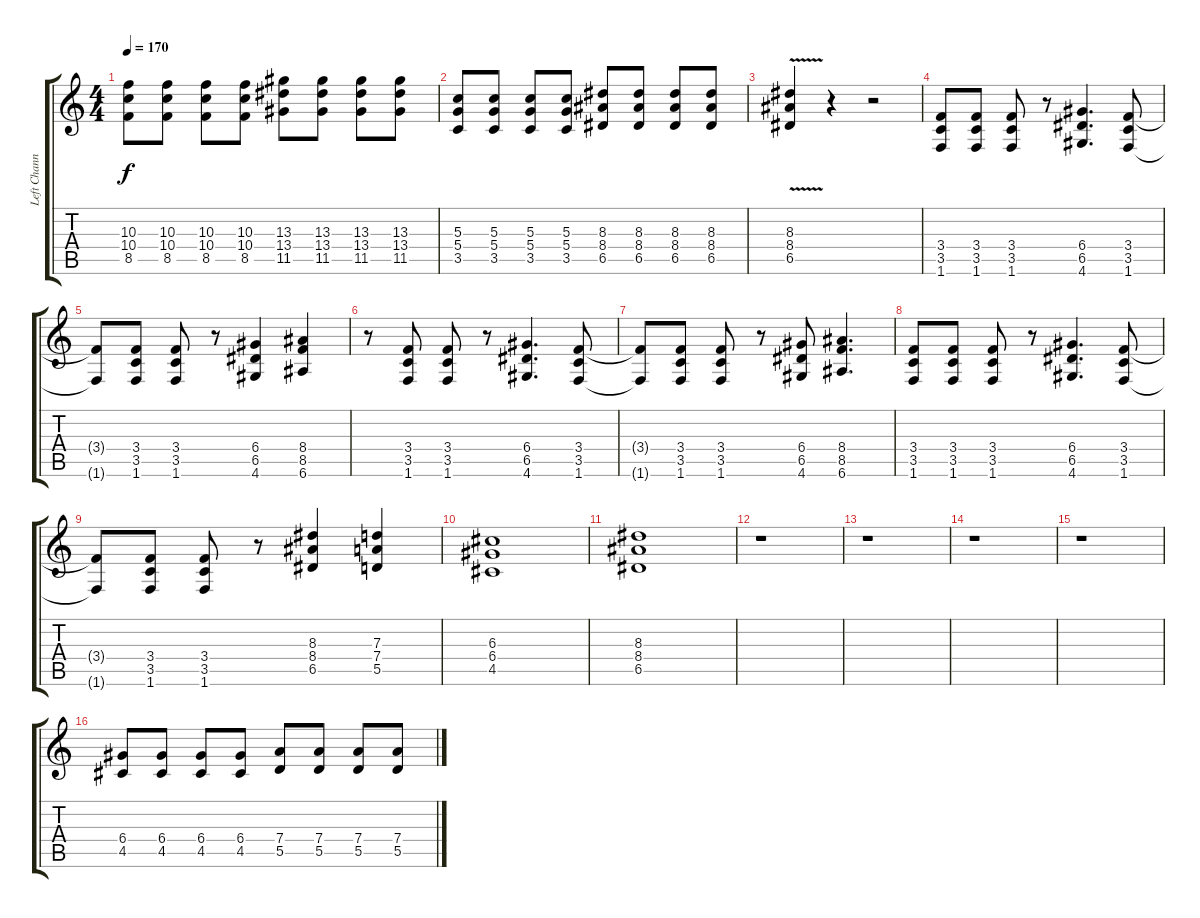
\track ("Left Channel" "Left Chann") {instrument distortionguitar}
\staff {score tabs}
\tuning (E4 B3 G3 D3 A2 E2) {hide}
\ts (4 4)
\tempo 170
\clef g2
\ks c
(10.3 10.4 8.5).8{dy f} (10.3 10.4 8.5).8 (10.3 10.4 8.5).8 (10.3 10.4 8.5).8 (13.3 13.4 11.5).8 (13.3 13.4 11.5).8 (13.3 13.4 11.5).8 (13.3 13.4 11.5).8 |
(5.3 5.4 3.5).8 (5.3 5.4 3.5).8 (5.3 5.4 3.5).8 (5.3 5.4 3.5).8 (8.3 8.4 6.5).8 (8.3 8.4 6.5).8 (8.3 8.4 6.5).8 (8.3 8.4 6.5).8 |
(8.3{v} 8.4 6.5{v}).4 r.4 r.2 |
(3.4 3.5 1.6).8 (3.4 3.5 1.6).8 (3.4 3.5 1.6).8 r.8 (6.4 6.5 4.6).4{d} (3.4 3.5 1.6).8 |
(3.4{t} 1.6{t}).8 (3.4 3.5 1.6).8 (3.4 3.5 1.6).8 r.8 (6.4 6.5 4.6).4 (8.4 8.5 6.6).4 |
r.8 (3.4 3.5 1.6).8 (3.4 3.5 1.6).8 r.8 (6.4 6.5 4.6).4{d} (3.4 3.5 1.6).8 |
(3.4{t} 1.6{t}).8 (3.4 3.5 1.6).8 (3.4 3.5 1.6).8 r.8 (6.4 6.5 4.6).8 (8.4 8.5 6.6).4{d} |
(3.4 3.5 1.6).8 (3.4 3.5 1.6).8 (3.4 3.5 1.6).8 r.8 (6.4 6.5 4.6).4{d} (3.4 3.5 1.6).8 |
(3.4{t} 1.6{t}).8 (3.4 3.5 1.6).8 (3.4 3.5 1.6).8 r.8 (8.3 8.4 6.5).4 (7.3 7.4 5.5).4 |
(6.3 6.4 4.5).1 |
(8.3 8.4 6.5).1 |
r.1 |
r.1 |
r.1 |
r.1 |
(6.4 4.5).8 (6.4 4.5).8 (6.4 4.5).8 (6.4 4.5).8 (7.4 5.5).8 (7.4 5.5).8 (7.4 5.5).8 (7.4 5.5).8
